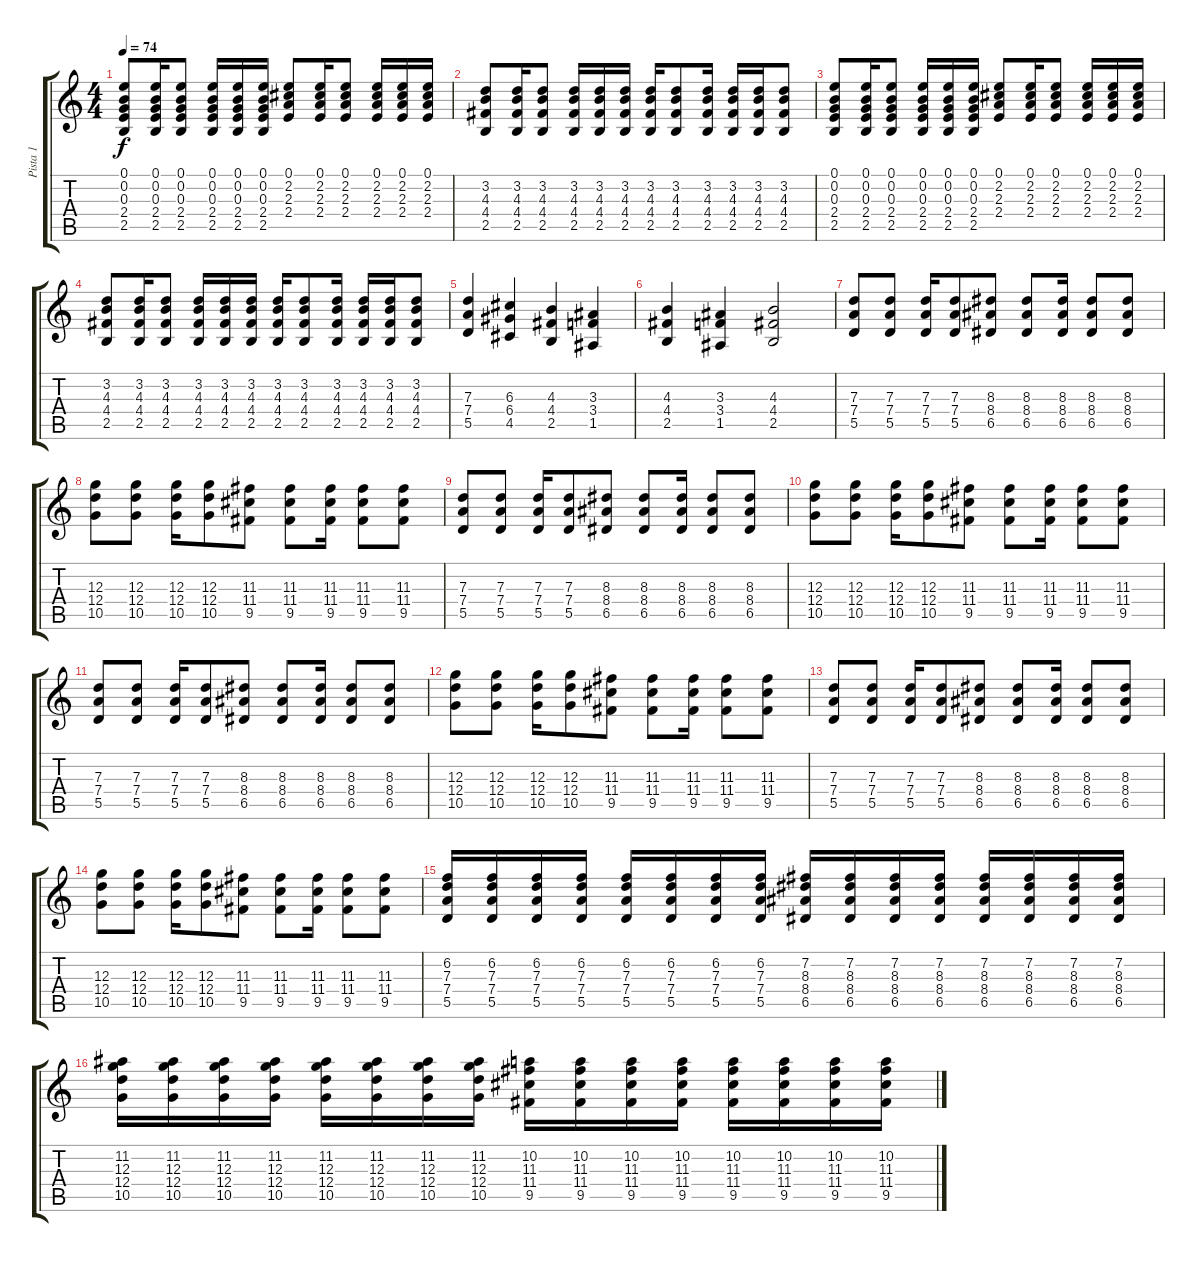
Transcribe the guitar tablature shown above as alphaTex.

\track ("Pista 1" "Pista 1") {instrument electricguitarclean}
\staff {score tabs}
\tuning (E4 B3 G3 D3 A2 E2) {hide}
\ts (4 4)
\tempo 74
\clef g2
\ks c
(0.1 0.2 0.3 2.4 2.5).8{dy f} (0.1 0.2 0.3 2.4 2.5).16 (0.1 0.2 0.3 2.4 2.5).8 (0.1 0.2 0.3 2.4 2.5).16 (0.1 0.2 0.3 2.4 2.5).16 (0.1 0.2 0.3 2.4 2.5).16 (0.1 2.2 2.3 2.4).8 (0.1 2.2 2.3 2.4).16 (0.1 2.2 2.3 2.4).8 (0.1 2.2 2.3 2.4).16 (0.1 2.2 2.3 2.4).16 (0.1 2.2 2.3 2.4).16 |
(3.2 4.3 4.4 2.5).8 (3.2 4.3 4.4 2.5).16 (3.2 4.3 4.4 2.5).8 (3.2 4.3 4.4 2.5).16 (3.2 4.3 4.4 2.5).16 (3.2 4.3 4.4 2.5).16 (3.2 4.3 4.4 2.5).16 (3.2 4.3 4.4 2.5).8 (3.2 4.3 4.4 2.5).16 (3.2 4.3 4.4 2.5).16 (3.2 4.3 4.4 2.5).16 (3.2 4.3 4.4 2.5).8 |
(0.1 0.2 0.3 2.4 2.5).8 (0.1 0.2 0.3 2.4 2.5).16 (0.1 0.2 0.3 2.4 2.5).8 (0.1 0.2 0.3 2.4 2.5).16 (0.1 0.2 0.3 2.4 2.5).16 (0.1 0.2 0.3 2.4 2.5).16 (0.1 2.2 2.3 2.4).8 (0.1 2.2 2.3 2.4).16 (0.1 2.2 2.3 2.4).8 (0.1 2.2 2.3 2.4).16 (0.1 2.2 2.3 2.4).16 (0.1 2.2 2.3 2.4).16 |
(3.2 4.3 4.4 2.5).8 (3.2 4.3 4.4 2.5).16 (3.2 4.3 4.4 2.5).8 (3.2 4.3 4.4 2.5).16 (3.2 4.3 4.4 2.5).16 (3.2 4.3 4.4 2.5).16 (3.2 4.3 4.4 2.5).16 (3.2 4.3 4.4 2.5).8 (3.2 4.3 4.4 2.5).16 (3.2 4.3 4.4 2.5).16 (3.2 4.3 4.4 2.5).16 (3.2 4.3 4.4 2.5).8 |
(7.3 7.4 5.5).4 (6.3 6.4 4.5).4 (4.3 4.4 2.5).4 (3.3 3.4 1.5).4 |
(4.3 4.4 2.5).4 (3.3 3.4 1.5).4 (4.3 4.4 2.5).2 |
(7.3 7.4 5.5).8 (7.3 7.4 5.5).8 (7.3 7.4 5.5).16 (7.3 7.4 5.5).8 (8.3 8.4 6.5).8 (8.3 8.4 6.5).8 (8.3 8.4 6.5).16 (8.3 8.4 6.5).8 (8.3 8.4 6.5).8 |
(12.3 12.4 10.5).8 (12.3 12.4 10.5).8 (12.3 12.4 10.5).16 (12.3 12.4 10.5).8 (11.3 11.4 9.5).8 (11.3 11.4 9.5).8 (11.3 11.4 9.5).16 (11.3 11.4 9.5).8 (11.3 11.4 9.5).8 |
(7.3 7.4 5.5).8 (7.3 7.4 5.5).8 (7.3 7.4 5.5).16 (7.3 7.4 5.5).8 (8.3 8.4 6.5).8 (8.3 8.4 6.5).8 (8.3 8.4 6.5).16 (8.3 8.4 6.5).8 (8.3 8.4 6.5).8 |
(12.3 12.4 10.5).8 (12.3 12.4 10.5).8 (12.3 12.4 10.5).16 (12.3 12.4 10.5).8 (11.3 11.4 9.5).8 (11.3 11.4 9.5).8 (11.3 11.4 9.5).16 (11.3 11.4 9.5).8 (11.3 11.4 9.5).8 |
(7.3 7.4 5.5).8 (7.3 7.4 5.5).8 (7.3 7.4 5.5).16 (7.3 7.4 5.5).8 (8.3 8.4 6.5).8 (8.3 8.4 6.5).8 (8.3 8.4 6.5).16 (8.3 8.4 6.5).8 (8.3 8.4 6.5).8 |
(12.3 12.4 10.5).8 (12.3 12.4 10.5).8 (12.3 12.4 10.5).16 (12.3 12.4 10.5).8 (11.3 11.4 9.5).8 (11.3 11.4 9.5).8 (11.3 11.4 9.5).16 (11.3 11.4 9.5).8 (11.3 11.4 9.5).8 |
(7.3 7.4 5.5).8 (7.3 7.4 5.5).8 (7.3 7.4 5.5).16 (7.3 7.4 5.5).8 (8.3 8.4 6.5).8 (8.3 8.4 6.5).8 (8.3 8.4 6.5).16 (8.3 8.4 6.5).8 (8.3 8.4 6.5).8 |
(12.3 12.4 10.5).8 (12.3 12.4 10.5).8 (12.3 12.4 10.5).16 (12.3 12.4 10.5).8 (11.3 11.4 9.5).8 (11.3 11.4 9.5).8 (11.3 11.4 9.5).16 (11.3 11.4 9.5).8 (11.3 11.4 9.5).8 |
(6.2 7.3 7.4 5.5).16 (6.2 7.3 7.4 5.5).16 (6.2 7.3 7.4 5.5).16 (6.2 7.3 7.4 5.5).16 (6.2 7.3 7.4 5.5).16 (6.2 7.3 7.4 5.5).16 (6.2 7.3 7.4 5.5).16 (6.2 7.3 7.4 5.5).16 (7.2 8.3 8.4 6.5).16 (7.2 8.3 8.4 6.5).16 (7.2 8.3 8.4 6.5).16 (7.2 8.3 8.4 6.5).16 (7.2 8.3 8.4 6.5).16 (7.2 8.3 8.4 6.5).16 (7.2 8.3 8.4 6.5).16 (7.2 8.3 8.4 6.5).16 |
(11.2 12.3 12.4 10.5).16 (11.2 12.3 12.4 10.5).16 (11.2 12.3 12.4 10.5).16 (11.2 12.3 12.4 10.5).16 (11.2 12.3 12.4 10.5).16 (11.2 12.3 12.4 10.5).16 (11.2 12.3 12.4 10.5).16 (11.2 12.3 12.4 10.5).16 (10.2 11.3 11.4 9.5).16 (10.2 11.3 11.4 9.5).16 (10.2 11.3 11.4 9.5).16 (10.2 11.3 11.4 9.5).16 (10.2 11.3 11.4 9.5).16 (10.2 11.3 11.4 9.5).16 (10.2 11.3 11.4 9.5).16 (10.2 11.3 11.4 9.5).16
